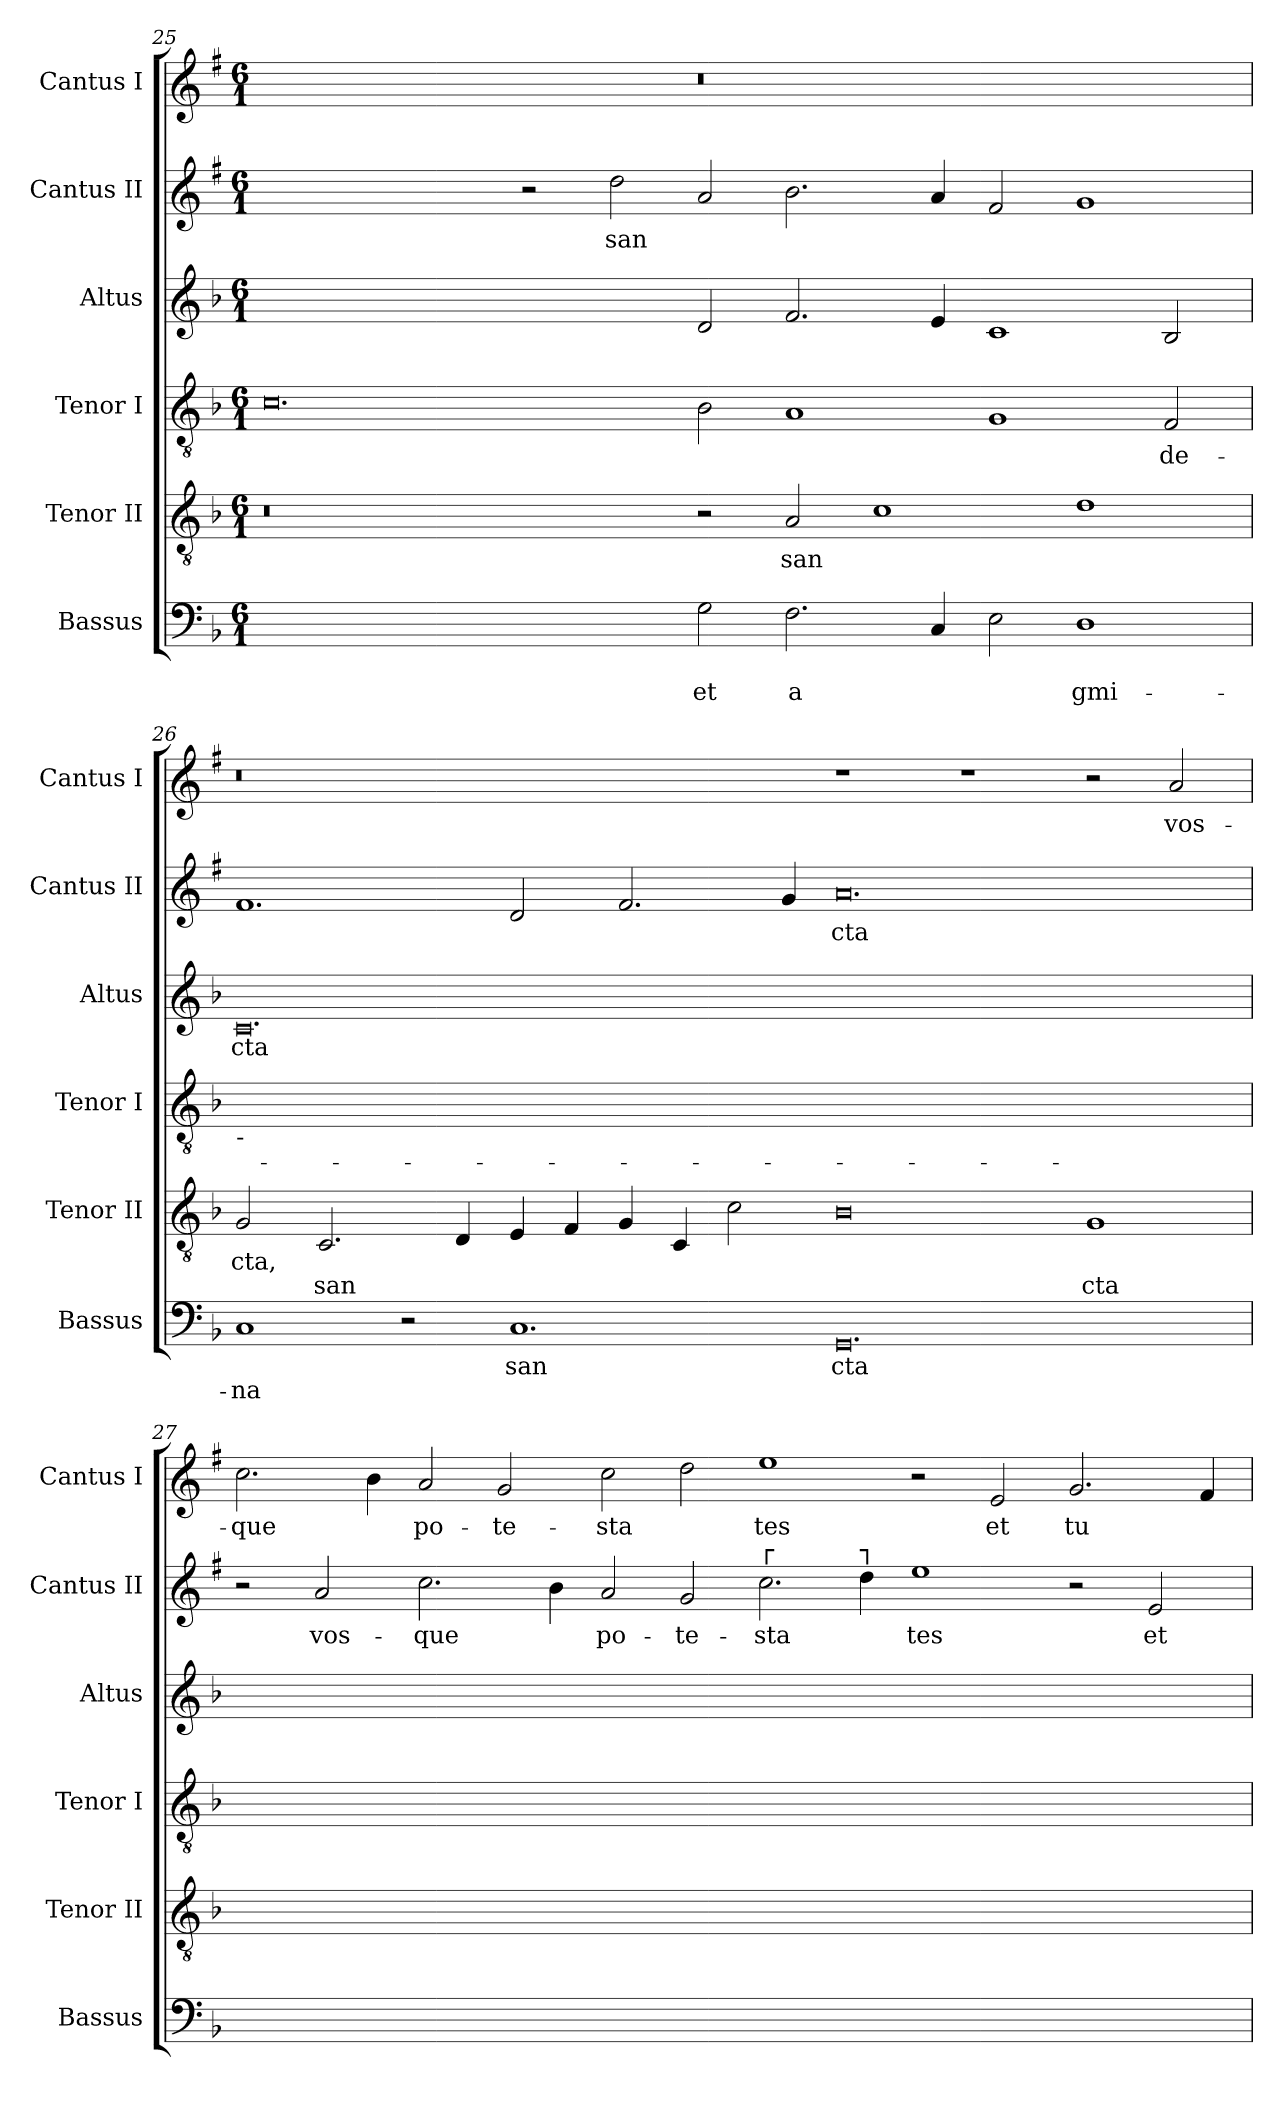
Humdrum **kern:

**kern	**text	**text	**kern	**text	**text	**kern	**text	**kern	**text	**kern	**text	**kern	**text
*part6	*part6	*part6	*part5	*part5	*part5	*part4	*part4	*part3	*part3	*part2	*part2	*part1	*part1
*staff6	*staff6	*staff6	*staff5	*staff5	*staff5	*staff4	*staff4	*staff3	*staff3	*staff2	*staff2	*staff1	*staff1
*I"Bassus	*	*	*I"Tenor II	*	*	*I"Tenor I	*	*I"Altus	*	*I"Cantus II	*	*I"Cantus I	*
*I'Bassus	*	*	*I'Tenor II	*	*	*I'Tenor I	*	*I'Altus	*	*I'Cantus II	*	*I'Cantus I	*
!!LO:LB:g=z
*clefF4	*	*	*clefGv2	*	*	*clefGv2	*	*clefG2	*	*clefG2	*	*clefG2	*
*	*	*	*	*	*	*	*	*	*	*ITrd1c2	*	*ITrd1c2	*
*k[b-]	*	*	*k[b-]	*	*	*k[b-]	*	*k[b-]	*	*k[b-]	*	*k[b-]	*
*F:	*	*	*F:	*	*	*F:	*	*F:	*	*F:	*	*F:	*
*M6/1	*	*	*M6/1	*	*	*M6/1	*	*M6/1	*	*M6/1	*	*M6/1	*
=25	=25	=25	=25	=25	=25	=25	=25	=25	=25	=25	=25	=25	=25
[0Fyy	.	.	0.r	.	.	0.c	.	0.fyy]	.	[1.ccyy	.	[0ayy	.
.	.	.	.	.	.	.	.	.	.	2ccyy]	.	.	.
1Fyy]	.	.	.	.	.	.	.	.	.	2r	.	1ayy]	.
!	!	!	!	!	!	!	!	!	!	!	!LO:LY:b	!	!
.	.	.	.	.	.	.	.	.	.	2cc	san	.	.
!	!	!LO:LY:b	!	!	!	!	!	!	!	!	!	!	!
2G	.	et	2r	.	.	2B-	.	2d	.	2g	.	0.r	.
!	!	!LO:LY:b	!	!LO:LY:b	!	!	!	!	!	!	!	!	!
2.F	.	a	2A	san	.	1A	.	2.f	.	2.a	.	.	.
.	.	.	1c	.	.	.	.	.	.	.	.	.	.
4C	.	.	.	.	.	.	.	4e	.	4g	.	.	.
2E	.	.	.	.	.	1G	.	1c	.	2e	.	.	.
!	!	!LO:LY:b	!	!	!	!	!	!	!	!	!	!	!
1D	.	gmi-	1d	.	.	.	.	.	.	1f	.	.	.
!	!	!	!	!	!	!	!LO:LY:b	!	!	!	!	!	!
.	.	.	.	.	.	2F	de-	2B-	.	.	.	.	.
=26	=26	=26	=26	=26	=26	=26	=26	=26	=26	=26	=26	=26	=26
!	!	!	!	!	!	!LO:TX:b:t=-	!	!	!	!	!	!	!
!	!	!LO:LY:b	!	!LO:LY:b	!	!	!LO:LY:b	!	!LO:LY:b	!	!	!	!
1C	.	-na	2G	cta,	.	[0.Gyy	-ris	0.c	cta	1.e	.	0.r	.
!	!	!	!	!	!LO:LY:b	!	!	!	!	!	!	!	!
.	.	.	2.C	.	san	.	.	.	.	.	.	.	.
2r	.	.	.	.	.	.	.	.	.	.	.	.	.
.	.	.	4D	.	.	.	.	.	.	.	.	.	.
!	!LO:LY:b	!	!	!	!	!	!	!	!	!	!	!	!
1.C	san	.	4E	.	.	.	.	.	.	2c	.	.	.
.	.	.	4F	.	.	.	.	.	.	.	.	.	.
.	.	.	4G	.	.	.	.	.	.	2.e	.	.	.
.	.	.	4C	.	.	.	.	.	.	.	.	.	.
.	.	.	2c	.	.	.	.	.	.	.	.	.	.
.	.	.	.	.	.	.	.	.	.	4f	.	.	.
!	!LO:LY:b	!	!	!	!	!	!	!	!	!	!LO:LY:b	!	!
0.GG	cta	.	0B-	.	.	0Gyy_	.	[0dyy	.	0.g	cta	1r	.
.	.	.	.	.	.	.	.	.	.	.	.	1r	.
!	!	!	!	!	!LO:LY:b	!	!	!	!	!	!	!	!
.	.	.	1G	.	cta	1Gyy]	.	1dyy]	.	.	.	2r	.
!	!	!	!	!	!	!	!	!	!	!	!	!	!LO:LY:b
.	.	.	.	.	.	.	.	.	.	.	.	2g	vos-
=27	=27	=27	=27	=27	=27	=27	=27	=27	=27	=27	=27	=27	=27
!	!	!	!	!	!	!	!	!	!	!	!	!	!LO:LY:b
00.ryy	.	.	00.ryy	.	.	00.ryy	.	00.ryy	.	2r	.	2.b-	-que
!	!	!	!	!	!	!	!	!	!	!	!LO:LY:b	!	!
.	.	.	.	.	.	.	.	.	.	2g	vos-	.	.
.	.	.	.	.	.	.	.	.	.	.	.	4a	.
!	!	!	!	!	!	!	!	!	!	!	!LO:LY:b	!	!LO:LY:b
.	.	.	.	.	.	.	.	.	.	2.b-	-que	2g	po-
!	!	!	!	!	!	!	!	!	!	!	!	!	!LO:LY:b
.	.	.	.	.	.	.	.	.	.	.	.	2f	-te-
.	.	.	.	.	.	.	.	.	.	4a	.	.	.
!	!	!	!	!	!	!	!	!	!	!	!LO:LY:b	!	!LO:LY:b
.	.	.	.	.	.	.	.	.	.	2g	po-	2b-	-sta
!	!	!	!	!	!	!	!	!	!	!	!LO:LY:b	!	!
.	.	.	.	.	.	.	.	.	.	2f	-te-	2cc	.
!	!	!	!	!	!	!	!	!	!	!LO:TX:a:t=┌	!	!	!
!	!	!	!	!	!	!	!	!	!	!	!LO:LY:b	!	!LO:LY:b
.	.	.	.	.	.	.	.	.	.	2.b-	-sta	1dd	tes
!	!	!	!	!	!	!	!	!	!	!LO:TX:a:t=┐	!	!	!
.	.	.	.	.	.	.	.	.	.	4cc	.	.	.
!	!	!	!	!	!	!	!	!	!	!	!LO:LY:b	!	!
.	.	.	.	.	.	.	.	.	.	1dd	tes	2r	.
!	!	!	!	!	!	!	!	!	!	!	!	!	!LO:LY:b
.	.	.	.	.	.	.	.	.	.	.	.	2d	et
!	!	!	!	!	!	!	!	!	!	!	!	!	!LO:LY:b
.	.	.	.	.	.	.	.	.	.	2r	.	2.f	tu
!	!	!	!	!	!	!	!	!	!	!	!LO:LY:b	!	!
.	.	.	.	.	.	.	.	.	.	2d	et	.	.
.	.	.	.	.	.	.	.	.	.	.	.	4e	.
=	=	=	=	=	=	=	=	=	=	=	=	=	=
*-	*-	*-	*-	*-	*-	*-	*-	*-	*-	*-	*-	*-	*-
